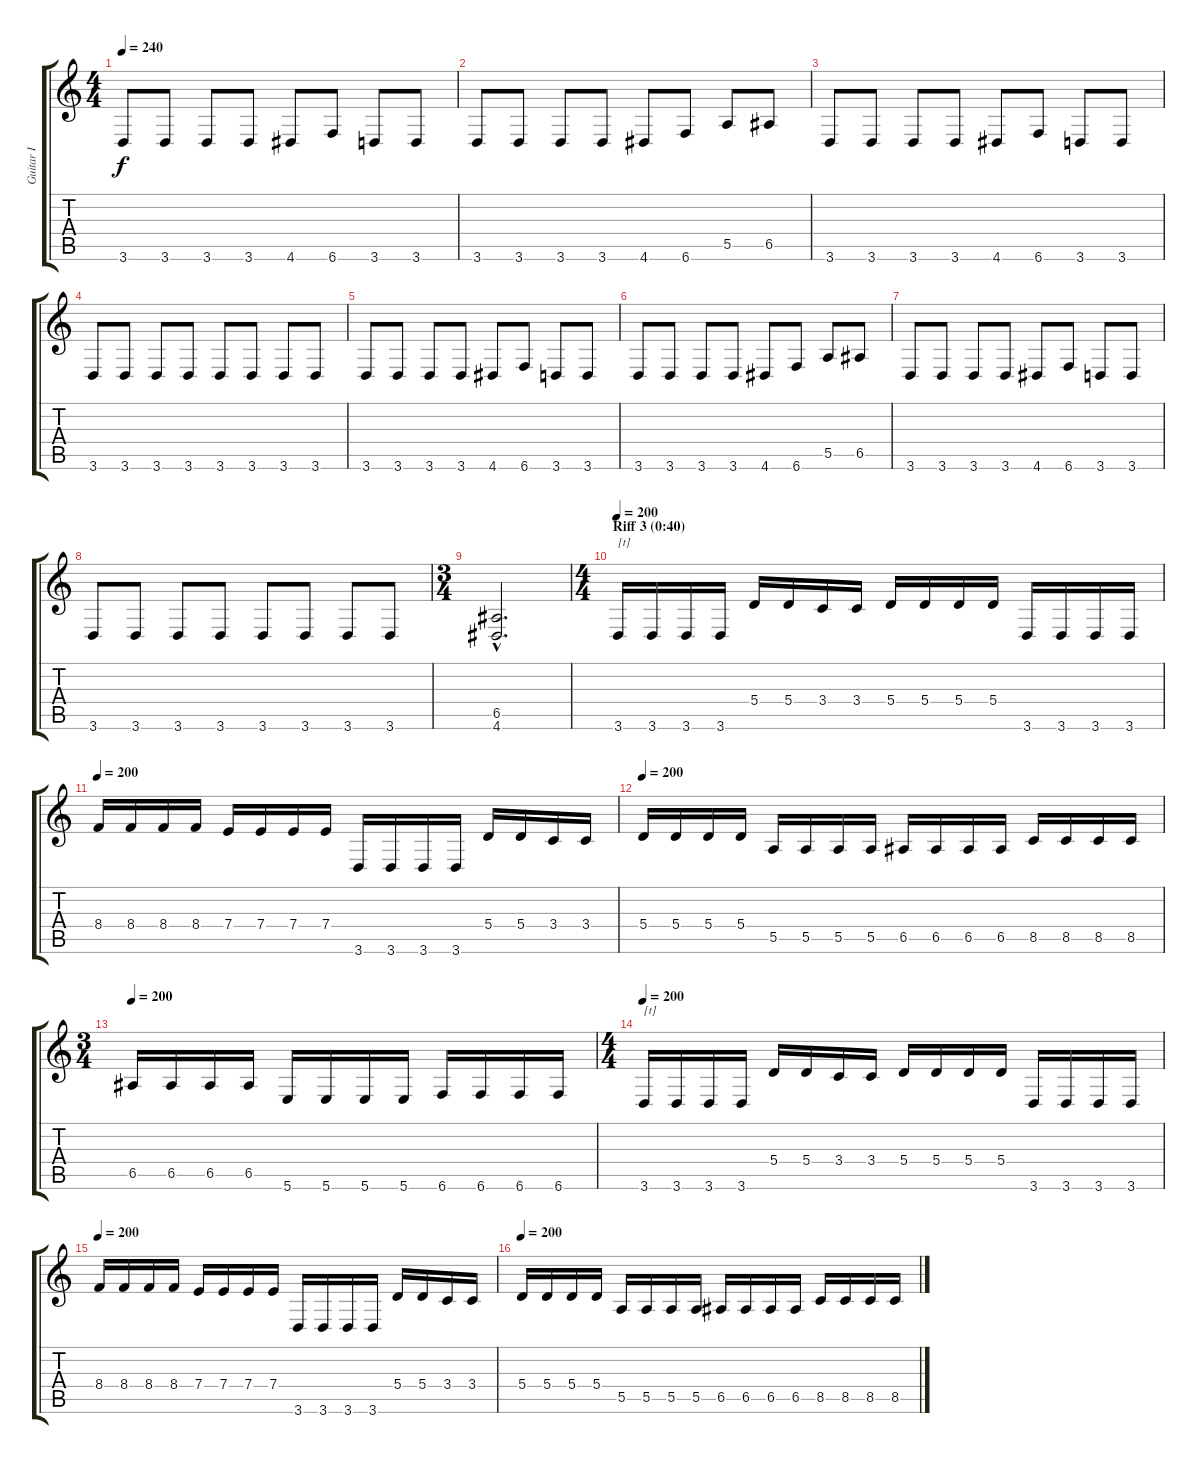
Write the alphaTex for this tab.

\track ("Guitar I" "Guitar I") {instrument distortionguitar}
\staff {score tabs}
\tuning (B3 Gb3 D3 A2 E2 B1) {hide}
\ts (4 4)
\tempo 240
\clef g2
\ks c
3.6.8{dy f} 3.6.8 3.6.8 3.6.8 4.6.8 6.6.8 3.6.8 3.6.8 |
3.6.8 3.6.8 3.6.8 3.6.8 4.6.8 6.6.8 5.5.8 6.5.8 |
3.6.8 3.6.8 3.6.8 3.6.8 4.6.8 6.6.8 3.6.8 3.6.8 |
3.6.8 3.6.8 3.6.8 3.6.8 3.6.8 3.6.8 3.6.8 3.6.8 |
3.6.8 3.6.8 3.6.8 3.6.8 4.6.8 6.6.8 3.6.8 3.6.8 |
3.6.8 3.6.8 3.6.8 3.6.8 4.6.8 6.6.8 5.5.8 6.5.8 |
3.6.8 3.6.8 3.6.8 3.6.8 4.6.8 6.6.8 3.6.8 3.6.8 |
3.6.8 3.6.8 3.6.8 3.6.8 3.6.8 3.6.8 3.6.8 3.6.8 |
\ts (3 4)
(6.5{hac} 4.6{hac}).2{d} |
\ts (4 4)
\section ("" "Riff 3 (0:40)")
\tempo 200
3.6.16{txt "[t]"} 3.6.16 3.6.16 3.6.16 5.4.16 5.4.16 3.4.16 3.4.16 5.4.16 5.4.16 5.4.16 5.4.16 3.6.16 3.6.16 3.6.16 3.6.16 |
\tempo 200
8.4.16 8.4.16 8.4.16 8.4.16 7.4.16 7.4.16 7.4.16 7.4.16 3.6.16 3.6.16 3.6.16 3.6.16 5.4.16 5.4.16 3.4.16 3.4.16 |
\tempo 200
5.4.16 5.4.16 5.4.16 5.4.16 5.5.16 5.5.16 5.5.16 5.5.16 6.5.16 6.5.16 6.5.16 6.5.16 8.5.16 8.5.16 8.5.16 8.5.16 |
\ts (3 4)
\tempo 200
6.5.16 6.5.16 6.5.16 6.5.16 5.6.16 5.6.16 5.6.16 5.6.16 6.6.16 6.6.16 6.6.16 6.6.16 |
\ts (4 4)
\tempo 200
3.6.16{txt "[t]"} 3.6.16 3.6.16 3.6.16 5.4.16 5.4.16 3.4.16 3.4.16 5.4.16 5.4.16 5.4.16 5.4.16 3.6.16 3.6.16 3.6.16 3.6.16 |
\tempo 200
8.4.16 8.4.16 8.4.16 8.4.16 7.4.16 7.4.16 7.4.16 7.4.16 3.6.16 3.6.16 3.6.16 3.6.16 5.4.16 5.4.16 3.4.16 3.4.16 |
\tempo 200
5.4.16 5.4.16 5.4.16 5.4.16 5.5.16 5.5.16 5.5.16 5.5.16 6.5.16 6.5.16 6.5.16 6.5.16 8.5.16 8.5.16 8.5.16 8.5.16
